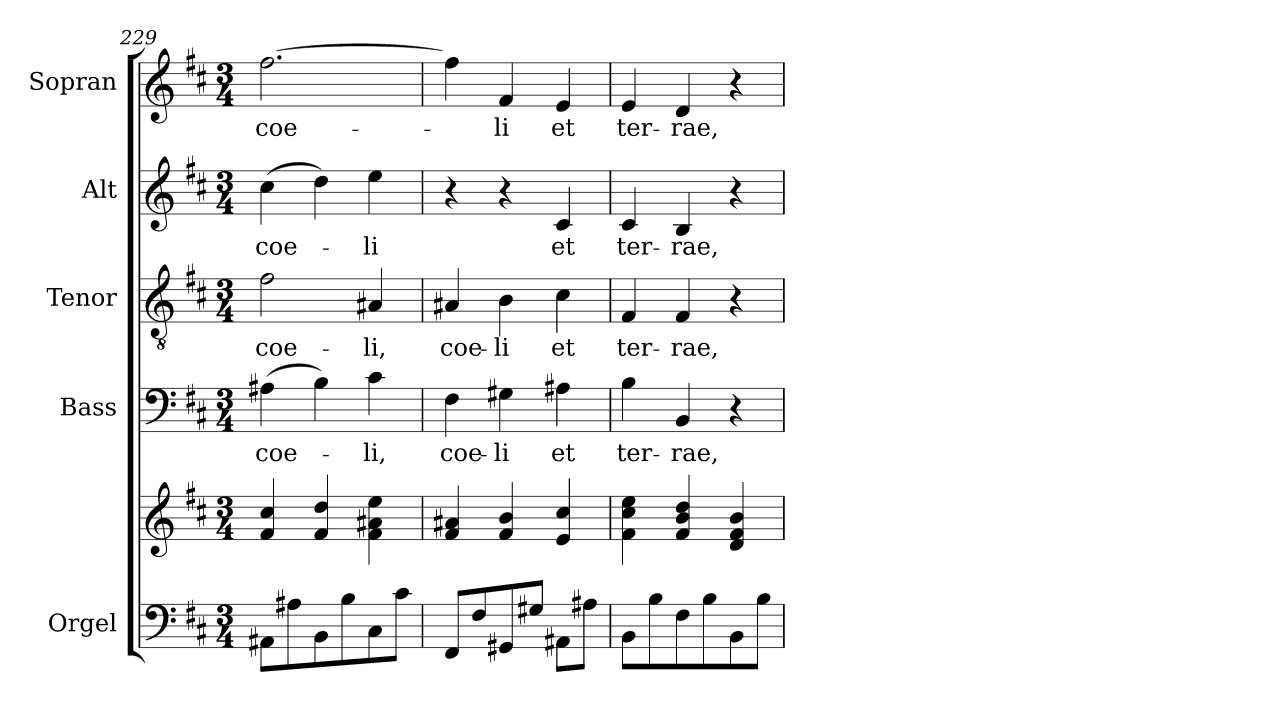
**kern	**kern	**kern	**text	**kern	**text	**kern	**text	**kern	**text
*part5	*part5	*part4	*part4	*part3	*part3	*part2	*part2	*part1	*part1
*staff6	*staff5	*staff4	*staff4	*staff3	*staff3	*staff2	*staff2	*staff1	*staff1
*I"Orgel	*	*I"Bass	*	*I"Tenor	*	*I"Alt	*	*I"Sopran	*
*I'Org.	*	*I'B.	*	*I'T.	*	*I'A.	*	*I'S.	*
!!LO:PB:g=z
*clefF4	*clefG2	*clefF4	*	*clefGv2	*	*clefG2	*	*clefG2	*
*k[f#c#]	*k[f#c#]	*k[f#c#]	*	*k[f#c#]	*	*k[f#c#]	*	*k[f#c#]	*
*D:	*D:	*D:	*	*D:	*	*D:	*	*D:	*
*M3/4	*M3/4	*M3/4	*	*M3/4	*	*M3/4	*	*M3/4	*
=229	=229	=229	=229	=229	=229	=229	=229	=229	=229
!	!	!	!LO:LY:b	!	!LO:LY:b	!	!LO:LY:b	!	!LO:LY:b
8AA#X\L	4f#/ 4cc#/	(>4A#X\	coe-	2f#\	coe-	(>4cc#\	coe-	[2.ff#\	coe-
8A#X\	.	.	.	.	.	.	.	.	.
8BB\	4f#/ 4dd/	4B\)	.	.	.	4dd\)	.	.	.
8B\	.	.	.	.	.	.	.	.	.
!	!	!	!LO:LY:b	!	!LO:LY:b	!	!LO:LY:b	!	!
8C#\	4f#\ 4a#X\ 4ee\	4c#\	-li,	4A#X/	-li,	4ee\	-li	.	.
8c#\J	.	.	.	.	.	.	.	.	.
=230	=230	=230	=230	=230	=230	=230	=230	=230	=230
!	!	!	!LO:LY:b	!	!LO:LY:b	!	!	!	!
8FF#/L	4f#/ 4a#X/	4F#\	coe-	4A#X/	coe-	4r	.	4ff#\]	.
8F#/	.	.	.	.	.	.	.	.	.
!	!	!	!LO:LY:b	!	!LO:LY:b	!	!	!	!LO:LY:b
8GG#X/	4f#/ 4b/	4G#X\	-li	4B\	-li	4r	.	4f#/	-li
8G#X/J	.	.	.	.	.	.	.	.	.
!	!	!	!LO:LY:b	!	!LO:LY:b	!	!LO:LY:b	!	!LO:LY:b
8AA#X\L	4e/ 4cc#/	4A#X\	et	4c#\	et	4c#/	et	4e/	et
8A#X\J	.	.	.	.	.	.	.	.	.
=231	=231	=231	=231	=231	=231	=231	=231	=231	=231
!	!	!	!LO:LY:b	!	!LO:LY:b	!	!LO:LY:b	!	!LO:LY:b
8BB\L	4f#\ 4cc#\ 4ee\	4B\	ter-	4F#/	ter-	4c#/	ter-	4e/	ter-
8B\	.	.	.	.	.	.	.	.	.
!	!	!	!LO:LY:b	!	!LO:LY:b	!	!LO:LY:b	!	!LO:LY:b
8F#\	4f#/ 4b/ 4dd/	4BB/	-rae,	4F#/	-rae,	4B/	-rae,	4d/	-rae,
8B\	.	.	.	.	.	.	.	.	.
8BB\	4d/ 4f#/ 4b/	4r	.	4r	.	4r	.	4r	.
8B\J	.	.	.	.	.	.	.	.	.
=	=	=	=	=	=	=	=	=	=
*-	*-	*-	*-	*-	*-	*-	*-	*-	*-
